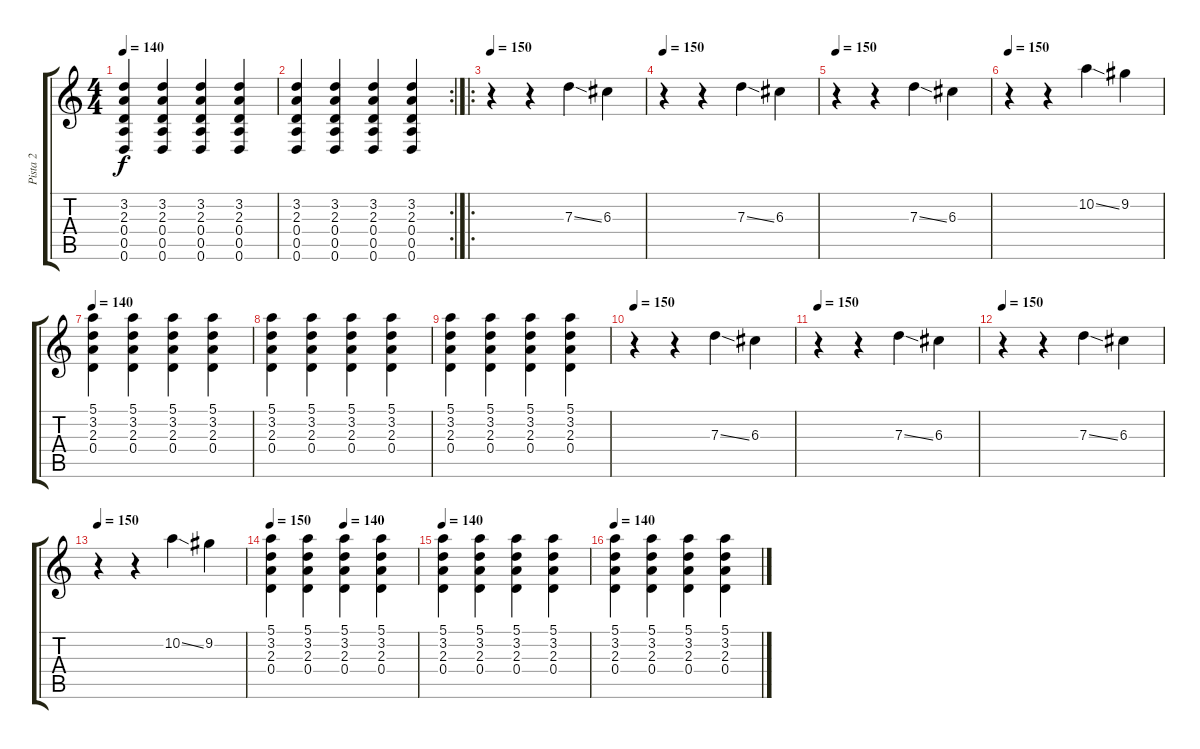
\track ("Pista 2" "Pista 2") {instrument electricguitarclean}
\staff {score tabs}
\tuning (E4 B3 G3 D3 A2 D2) {hide}
\ts (4 4)
\tempo 140
\clef g2
\ks c
(3.2 2.3 0.4 0.5 0.6).4{dy f} (3.2 2.3 0.4 0.5 0.6).4 (3.2 2.3 0.4 0.5 0.6).4 (3.2 2.3 0.4 0.5 0.6).4 |
\rc 2
(3.2 2.3 0.4 0.5 0.6).4 (3.2 2.3 0.4 0.5 0.6).4 (3.2 2.3 0.4 0.5 0.6).4 (3.2 2.3 0.4 0.5 0.6).4 |
\ro
\tempo 150
r.4{instrument overdrivenguitar} r.4 7.3{ss}.4 6.3.4 |
\tempo 150
r.4{instrument overdrivenguitar} r.4 7.3{ss}.4 6.3.4 |
\tempo 150
r.4{instrument overdrivenguitar} r.4 7.3{ss}.4 6.3.4 |
\tempo 150
r.4{instrument overdrivenguitar} r.4 10.2{ss}.4 9.2.4 |
\tempo 140
(5.1 3.2 2.3 0.4).4{instrument distortionguitar} (5.1 3.2 2.3 0.4).4 (5.1 3.2 2.3 0.4).4 (5.1 3.2 2.3 0.4).4 |
(5.1 3.2 2.3 0.4).4 (5.1 3.2 2.3 0.4).4 (5.1 3.2 2.3 0.4).4 (5.1 3.2 2.3 0.4).4 |
(5.1 3.2 2.3 0.4).4 (5.1 3.2 2.3 0.4).4 (5.1 3.2 2.3 0.4).4 (5.1 3.2 2.3 0.4).4 |
\tempo 150
r.4 r.4 7.3{ss}.4 6.3.4 |
\tempo 150
r.4{instrument overdrivenguitar} r.4 7.3{ss}.4 6.3.4 |
\tempo 150
r.4{instrument overdrivenguitar} r.4 7.3{ss}.4 6.3.4 |
\tempo 150
r.4{instrument overdrivenguitar} r.4 10.2{ss}.4 9.2.4 |
\tempo 150
\tempo (140 0.5)
(5.1 3.2 2.3 0.4).4{instrument distortionguitar} (5.1 3.2 2.3 0.4).4 (5.1 3.2 2.3 0.4).4 (5.1 3.2 2.3 0.4).4 |
\tempo 140
(5.1 3.2 2.3 0.4).4{instrument distortionguitar} (5.1 3.2 2.3 0.4).4 (5.1 3.2 2.3 0.4).4 (5.1 3.2 2.3 0.4).4 |
\tempo 140
(5.1 3.2 2.3 0.4).4{instrument overdrivenguitar} (5.1 3.2 2.3 0.4).4 (5.1 3.2 2.3 0.4).4 (5.1 3.2 2.3 0.4).4
